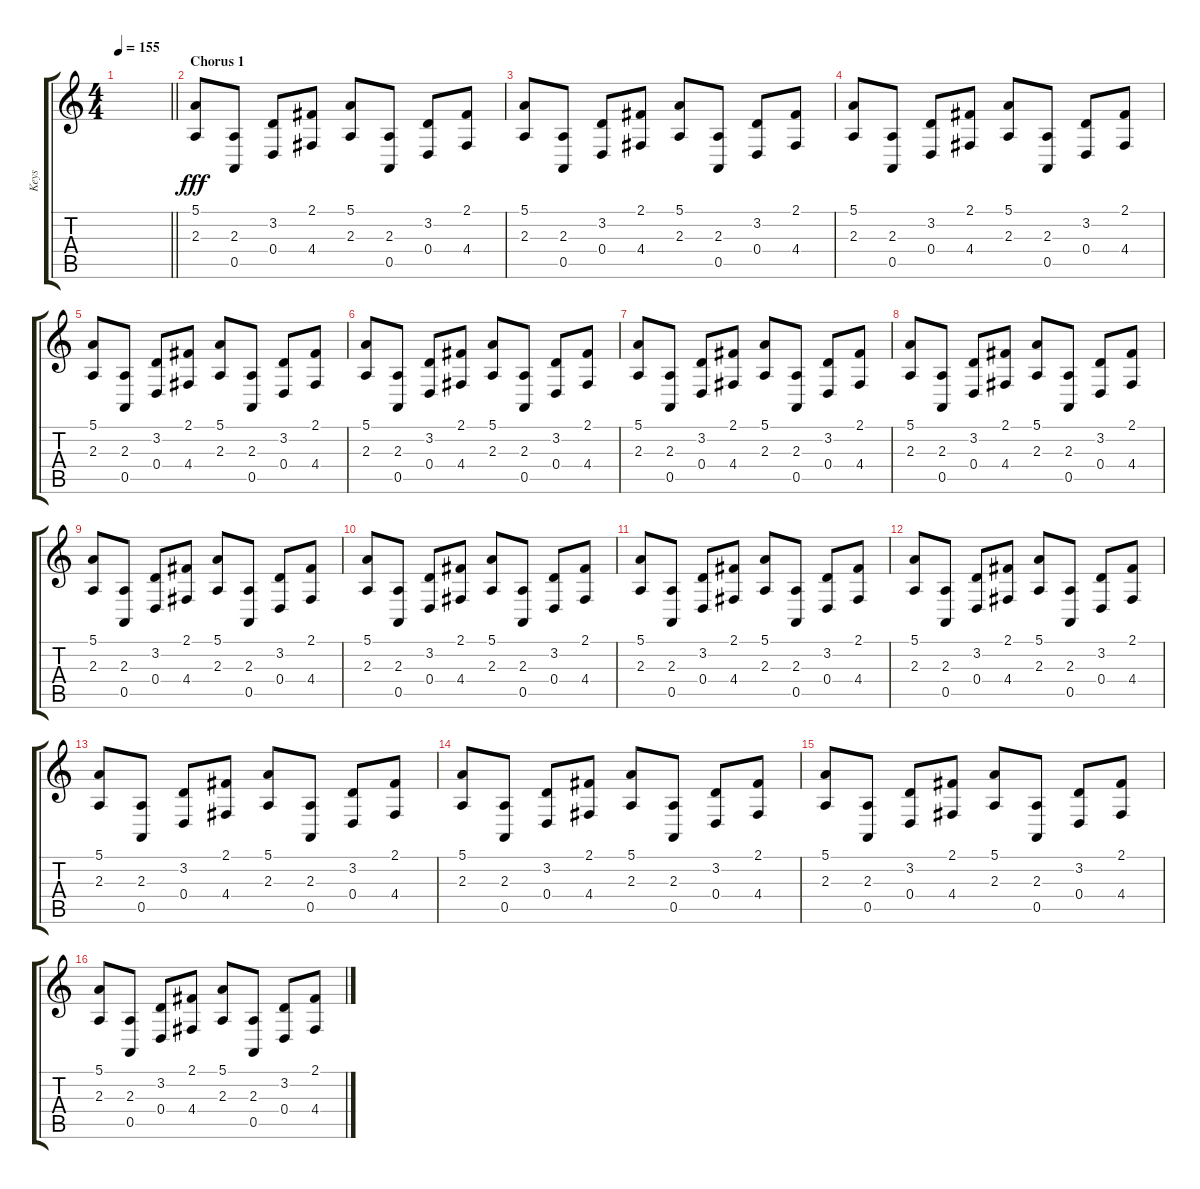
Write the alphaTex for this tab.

\track ("Keys" "Keys") {instrument electricpiano1}
\staff {score tabs}
\tuning (E4 B3 G3 D3 A2 E2) {hide}
\ts (4 4)
\tempo 155
\clef g2
\barLineRight lightlight
\ks c
|
\section ("" "Chorus 1")
(5.1 2.3).8{dy fff volume 14 instrument xylophone} (2.3 0.5).8 (3.2 0.4).8 (2.1 4.4).8 (5.1 2.3).8 (2.3 0.5).8 (3.2 0.4).8 (2.1 4.4).8 |
(5.1 2.3).8 (2.3 0.5).8 (3.2 0.4).8 (2.1 4.4).8 (5.1 2.3).8 (2.3 0.5).8 (3.2 0.4).8 (2.1 4.4).8 |
(5.1 2.3).8 (2.3 0.5).8 (3.2 0.4).8 (2.1 4.4).8 (5.1 2.3).8 (2.3 0.5).8 (3.2 0.4).8 (2.1 4.4).8 |
(5.1 2.3).8 (2.3 0.5).8 (3.2 0.4).8 (2.1 4.4).8 (5.1 2.3).8 (2.3 0.5).8 (3.2 0.4).8 (2.1 4.4).8 |
(5.1 2.3).8 (2.3 0.5).8 (3.2 0.4).8 (2.1 4.4).8 (5.1 2.3).8 (2.3 0.5).8 (3.2 0.4).8 (2.1 4.4).8 |
(5.1 2.3).8 (2.3 0.5).8 (3.2 0.4).8 (2.1 4.4).8 (5.1 2.3).8 (2.3 0.5).8 (3.2 0.4).8 (2.1 4.4).8 |
(5.1 2.3).8 (2.3 0.5).8 (3.2 0.4).8 (2.1 4.4).8 (5.1 2.3).8 (2.3 0.5).8 (3.2 0.4).8 (2.1 4.4).8 |
(5.1 2.3).8 (2.3 0.5).8 (3.2 0.4).8 (2.1 4.4).8 (5.1 2.3).8 (2.3 0.5).8 (3.2 0.4).8 (2.1 4.4).8 |
(5.1 2.3).8 (2.3 0.5).8 (3.2 0.4).8 (2.1 4.4).8 (5.1 2.3).8 (2.3 0.5).8 (3.2 0.4).8 (2.1 4.4).8 |
(5.1 2.3).8 (2.3 0.5).8 (3.2 0.4).8 (2.1 4.4).8 (5.1 2.3).8 (2.3 0.5).8 (3.2 0.4).8 (2.1 4.4).8 |
(5.1 2.3).8 (2.3 0.5).8 (3.2 0.4).8 (2.1 4.4).8 (5.1 2.3).8 (2.3 0.5).8 (3.2 0.4).8 (2.1 4.4).8 |
(5.1 2.3).8 (2.3 0.5).8 (3.2 0.4).8 (2.1 4.4).8 (5.1 2.3).8 (2.3 0.5).8 (3.2 0.4).8 (2.1 4.4).8 |
(5.1 2.3).8 (2.3 0.5).8 (3.2 0.4).8 (2.1 4.4).8 (5.1 2.3).8 (2.3 0.5).8 (3.2 0.4).8 (2.1 4.4).8 |
(5.1 2.3).8 (2.3 0.5).8 (3.2 0.4).8 (2.1 4.4).8 (5.1 2.3).8 (2.3 0.5).8 (3.2 0.4).8 (2.1 4.4).8 |
(5.1 2.3).8 (2.3 0.5).8 (3.2 0.4).8 (2.1 4.4).8 (5.1 2.3).8 (2.3 0.5).8 (3.2 0.4).8 (2.1 4.4).8
